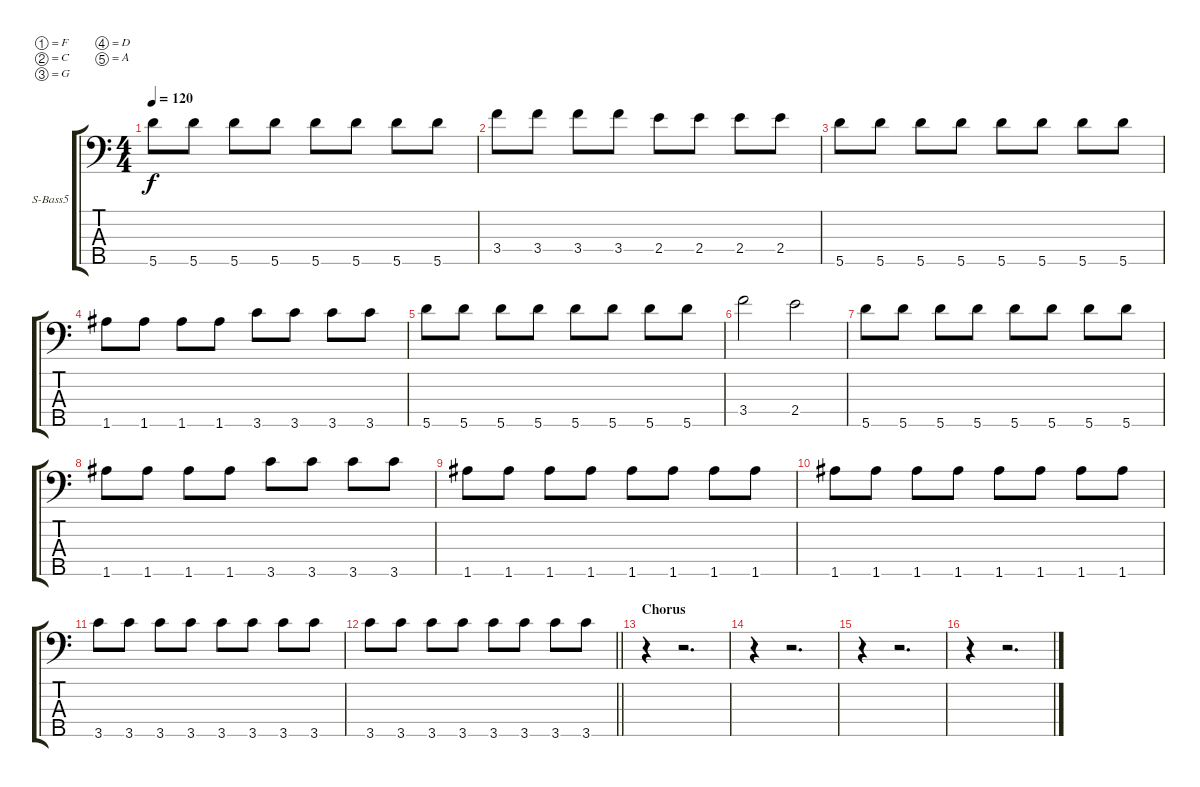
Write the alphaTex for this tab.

\bracketExtendMode groupsimilarinstruments
\firstSystemTrackNameOrientation horizontal
\otherSystemsTrackNameOrientation horizontal
\track ("Synth Bass" "S-Bass5") {instrument synthbass2}
\staff {score tabs}
\tuning (F4 C4 G3 D3 A2)
\ts (4 4)
\tempo 120
\clef f4
\ks c
5.5.8{dy f} 5.5.8 5.5.8 5.5.8 5.5.8 5.5.8 5.5.8 5.5.8 |
3.4.8 3.4.8 3.4.8 3.4.8 2.4.8 2.4.8 2.4.8 2.4.8 |
5.5.8 5.5.8 5.5.8 5.5.8 5.5.8 5.5.8 5.5.8 5.5.8 |
1.5.8 1.5.8 1.5.8 1.5.8 3.5.8 3.5.8 3.5.8 3.5.8 |
5.5.8 5.5.8 5.5.8 5.5.8 5.5.8 5.5.8 5.5.8 5.5.8 |
3.4.2 2.4.2 |
5.5.8 5.5.8 5.5.8 5.5.8 5.5.8 5.5.8 5.5.8 5.5.8 |
1.5.8 1.5.8 1.5.8 1.5.8 3.5.8 3.5.8 3.5.8 3.5.8 |
1.5.8 1.5.8 1.5.8 1.5.8 1.5.8 1.5.8 1.5.8 1.5.8 |
1.5.8 1.5.8 1.5.8 1.5.8 1.5.8 1.5.8 1.5.8 1.5.8 |
3.5.8 3.5.8 3.5.8 3.5.8 3.5.8 3.5.8 3.5.8 3.5.8 |
\barLineRight lightlight
3.5.8 3.5.8 3.5.8 3.5.8 3.5.8 3.5.8 3.5.8 3.5.8 |
\section ("" "Chorus")
r.4 r.2{d} |
r.4 r.2{d} |
r.4 r.2{d} |
r.4 r.2{d}
